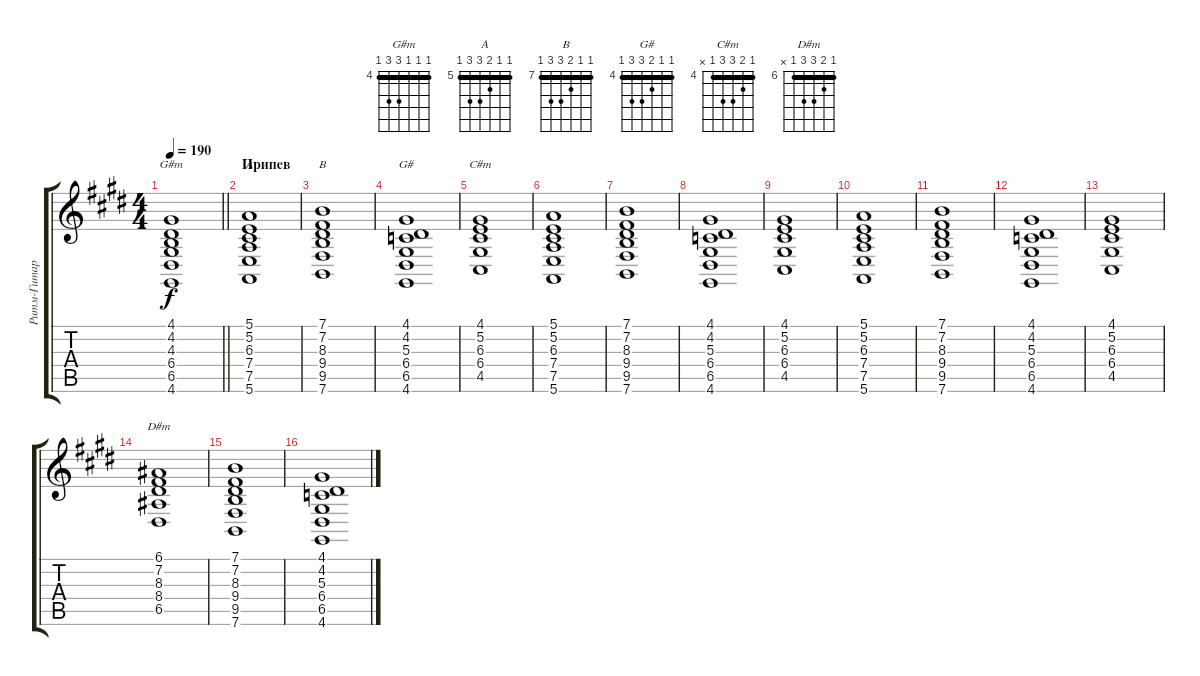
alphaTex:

\track ("Ритм-Гитара (Бой)" "Ритм-Гитар") {instrument orchestralharp}
\staff {score tabs}
\tuning (E4 B3 G3 D3 A2 E2) {hide}
\chord ("G#m" 4 4 4 6 6 4) {firstfret 4 barre 4}
\chord ("A" 5 5 6 7 7 5) {firstfret 5 barre 5}
\chord ("B" 7 7 8 9 9 7) {firstfret 7 barre 7}
\chord ("G#" 4 4 5 6 6 4) {firstfret 4 barre 4}
\chord ("C#m" 4 5 6 6 4 x) {firstfret 4 barre 4}
\chord ("D#m" 6 7 8 8 6 x) {firstfret 6 barre 6}
\ts (4 4)
\tempo 190
\clef g2
\barLineRight lightlight
\ks c#minor
(4.1{t} 4.2{t} 4.3{t} 6.4{t} 6.5{t} 4.6{t}).1{ch "G#m" dy f} |
\section ("" "Припев")
(5.1 5.2 6.3 7.4 7.5 5.6).1{ch "A"} |
(7.1 7.2 8.3 9.4 9.5 7.6).1{ch "B"} |
(4.1 4.2 5.3 6.4 6.5 4.6).1{ch "G#"} |
(4.1 5.2 6.3 6.4 4.5).1{ch "C#m"} |
(5.1 5.2 6.3 7.4 7.5 5.6).1 |
(7.1 7.2 8.3 9.4 9.5 7.6).1 |
(4.1 4.2 5.3 6.4 6.5 4.6).1 |
(4.1 5.2 6.3 6.4 4.5).1 |
(5.1 5.2 6.3 7.4 7.5 5.6).1 |
(7.1 7.2 8.3 9.4 9.5 7.6).1 |
(4.1 4.2 5.3 6.4 6.5 4.6).1 |
(4.1 5.2 6.3 6.4 4.5).1 |
(6.1 7.2 8.3 8.4 6.5).1{ch "D#m"} |
(7.1 7.2 8.3 9.4 9.5 7.6).1 |
(4.1 4.2 5.3 6.4 6.5 4.6).1
